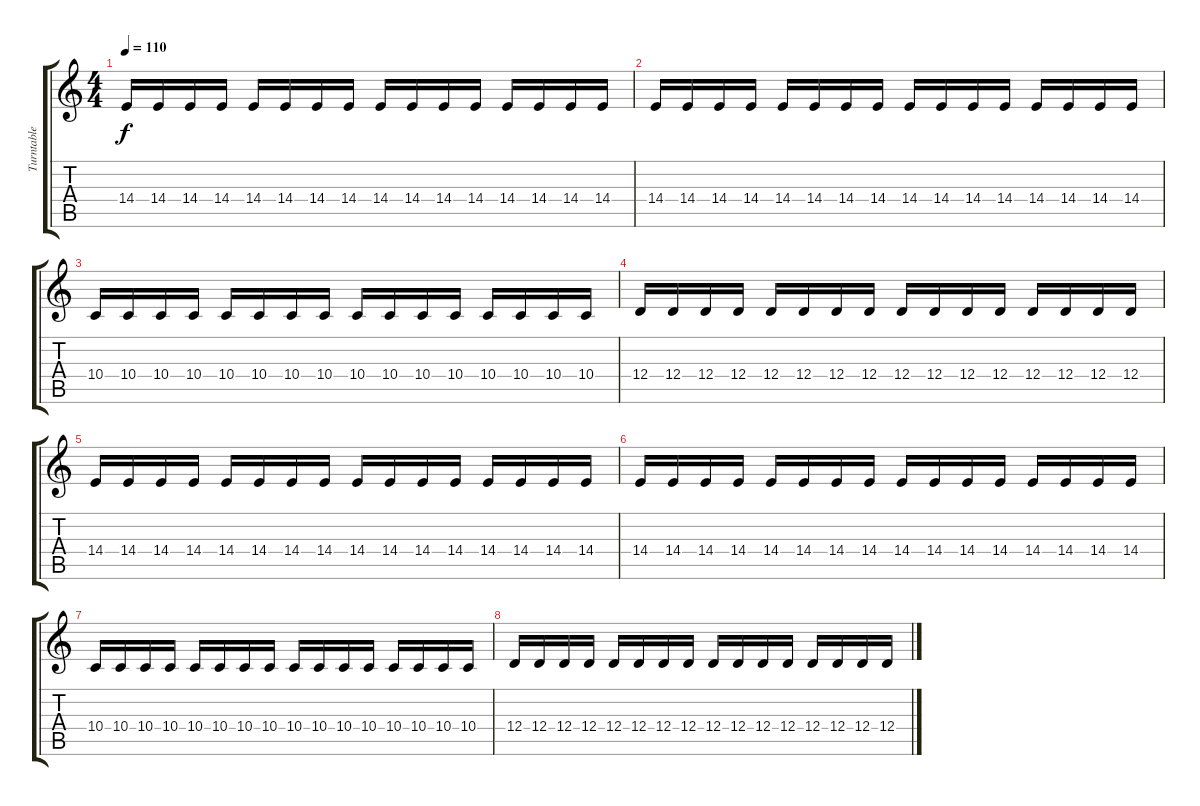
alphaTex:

\track ("Turntable" "Turntable") {instrument lead8bassandlead}
\staff {score tabs}
\tuning (E4 B3 G3 D3 A2 E2) {hide}
\ts (4 4)
\tempo 110
\clef g2
\ks c
14.4.16{dy f} 14.4.16 14.4.16 14.4.16 14.4.16 14.4.16 14.4.16 14.4.16 14.4.16 14.4.16 14.4.16 14.4.16 14.4.16 14.4.16 14.4.16 14.4.16 |
14.4.16 14.4.16 14.4.16 14.4.16 14.4.16 14.4.16 14.4.16 14.4.16 14.4.16 14.4.16 14.4.16 14.4.16 14.4.16 14.4.16 14.4.16 14.4.16 |
10.4.16 10.4.16 10.4.16 10.4.16 10.4.16 10.4.16 10.4.16 10.4.16 10.4.16 10.4.16 10.4.16 10.4.16 10.4.16 10.4.16 10.4.16 10.4.16 |
12.4.16 12.4.16 12.4.16 12.4.16 12.4.16 12.4.16 12.4.16 12.4.16 12.4.16 12.4.16 12.4.16 12.4.16 12.4.16 12.4.16 12.4.16 12.4.16 |
14.4.16 14.4.16 14.4.16 14.4.16 14.4.16 14.4.16 14.4.16 14.4.16 14.4.16 14.4.16 14.4.16 14.4.16 14.4.16 14.4.16 14.4.16 14.4.16 |
14.4.16 14.4.16 14.4.16 14.4.16 14.4.16 14.4.16 14.4.16 14.4.16 14.4.16 14.4.16 14.4.16 14.4.16 14.4.16 14.4.16 14.4.16 14.4.16 |
10.4.16 10.4.16 10.4.16 10.4.16 10.4.16 10.4.16 10.4.16 10.4.16 10.4.16 10.4.16 10.4.16 10.4.16 10.4.16 10.4.16 10.4.16 10.4.16 |
12.4.16 12.4.16 12.4.16 12.4.16 12.4.16 12.4.16 12.4.16 12.4.16 12.4.16 12.4.16 12.4.16 12.4.16 12.4.16 12.4.16 12.4.16 12.4.16
